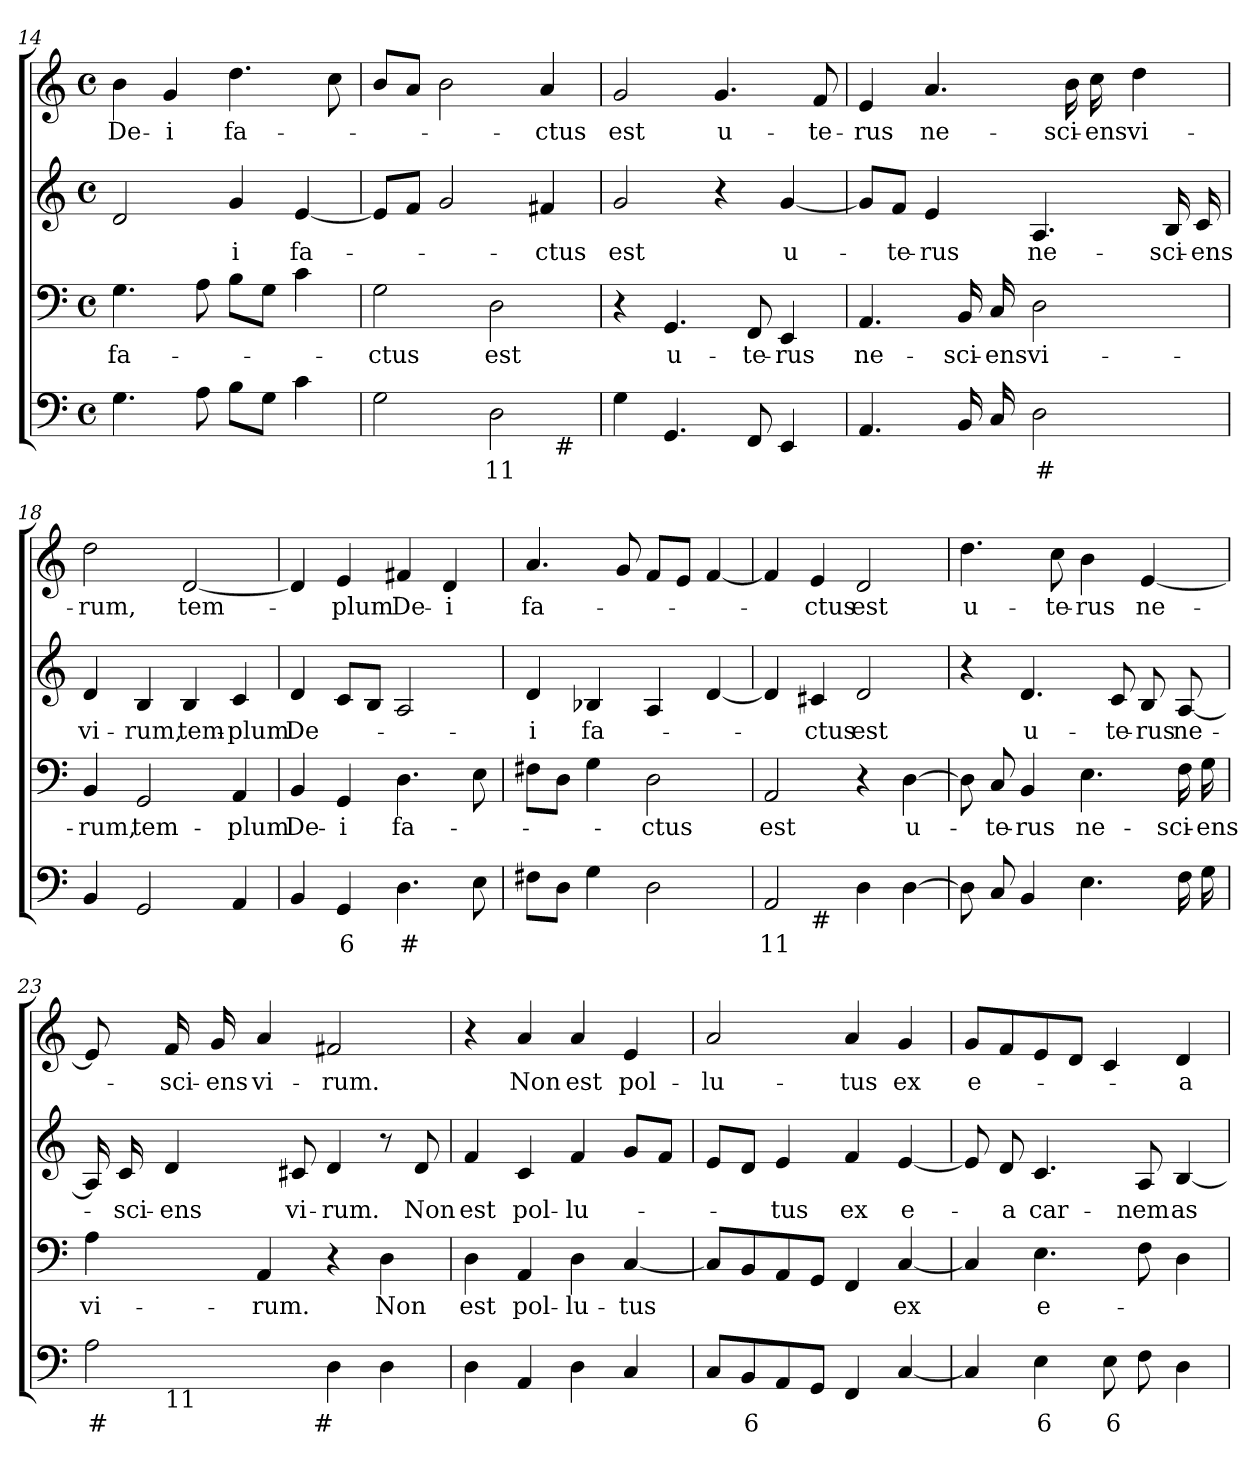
**kern	**text	**kern	**text	**kern	**text	**kern	**text
*part4	*part4	*part3	*part3	*part2	*part2	*part1	*part1
*staff4	*staff4	*staff3	*staff3	*staff2	*staff2	*staff1	*staff1
*clefF4	*	*clefF4	*	*clefG2	*	*clefG2	*
*k[]	*	*k[]	*	*k[]	*	*k[]	*
*C:	*	*C:	*	*C:	*	*C:	*
*M4/4	*	*M4/4	*	*M4/4	*	*M4/4	*
*met(c)	*	*met(c)	*	*met(c)	*	*met(c)	*
=14	=14	=14	=14	=14	=14	=14	=14
4.G\	.	4.G\	fa-	2d/	.	4b\	De-
.	.	.	.	.	.	4g/	-i
8A\	.	8A\	.	.	.	.	.
8B\L	.	8B\L	.	4g/	-i	4.dd\	fa-
8G\J	.	8G\J	.	.	.	.	.
4c\	.	4c\	.	[4e/	fa-	.	.
.	.	.	.	.	.	8cc\	.
=15	=15	=15	=15	=15	=15	=15	=15
*^	*	*	*	*	*	*	*
2G\	2ryy	.	2G\	-ctus	8e/L]	.	8b/L	.
.	.	.	.	.	8f/J	.	8a/J	.
.	.	.	.	.	2g/	.	2b\	.
2D\	4ryy	11	2D\	est	.	.	.	.
.	32ryy	.	.	.	4f#X/	-ctus	4a/	-ctus
!	!LO:TX:b:t=#	!	!	!	!	!	!	!
.	8..ryy	.	.	.	.	.	.	.
*v	*v	*	*	*	*	*	*	*
!!LO:PB:g=z
=16	=16	=16	=16	=16	=16	=16	=16
4G\	.	4r	.	2g/	est	2g/	est
4.GG/	.	4.GG/	u-	.	.	.	.
.	.	.	.	4r	.	4.g/	u-
8FF/	.	8FF/	-te-	.	.	.	.
4EE/	.	4EE/	-rus	[4g/	u-	.	.
.	.	.	.	.	.	8f/	-te-
=17	=17	=17	=17	=17	=17	=17	=17
4.AA/	.	4.AA/	ne-	8g/L]	.	4e/	-rus
.	.	.	.	8f/J	-te-	.	.
.	.	.	.	4e/	-rus	4.a/	ne-
16BB/	.	16BB/	-sci-	.	.	.	.
16C/	.	16C/	-ens	.	.	.	.
2D\	#	2D\	vi-	4.A/	ne-	.	.
.	.	.	.	.	.	16b\	-sci-
.	.	.	.	.	.	16cc\	-ens
.	.	.	.	.	.	4dd\	vi-
.	.	.	.	16B/	-sci-	.	.
.	.	.	.	16c/	-ens	.	.
=18	=18	=18	=18	=18	=18	=18	=18
4BB/	.	4BB/	-rum,	4d/	vi-	2dd\	-rum,
2GG/	.	2GG/	tem-	4B/	-rum,	.	.
.	.	.	.	4B/	tem-	[2d/	tem-
4AA/	.	4AA/	-plum	4c/	-plum	.	.
=19	=19	=19	=19	=19	=19	=19	=19
4BB/	.	4BB/	De-	4d/	De-	4d/]	.
4GG/	6	4GG/	-i	8c/L	.	4e/	-plum
.	.	.	.	8B/J	.	.	.
4.D\	#	4.D\	fa-	2A/	.	4f#X/	De-
.	.	.	.	.	.	4d/	-i
8E\	.	8E\	.	.	.	.	.
=20	=20	=20	=20	=20	=20	=20	=20
8F#X\L	.	8F#X\L	.	4d/	-i	4.a/	fa-
8D\J	.	8D\J	.	.	.	.	.
4G\	.	4G\	.	4B-X/	fa-	.	.
.	.	.	.	.	.	8g/	.
2D\	.	2D\	-ctus	4A/	.	8f/L	.
.	.	.	.	.	.	8e/J	.
.	.	.	.	[4d/	.	[4f/	.
!!LO:LB:g=z
=21	=21	=21	=21	=21	=21	=21	=21
*^	*	*	*	*	*	*	*
2AA/	4ryy	11	2AA/	est	4d/]	.	4f/]	.
!	!LO:TX:b:t=#	!	!	!	!	!	!	!
.	2.ryy	.	.	.	4c#X/	-ctus	4e/	-ctus
4D\	.	.	4r	.	2d/	est	2d/	est
[4D\	.	.	[4D\	u-	.	.	.	.
*v	*v	*	*	*	*	*	*	*
=22	=22	=22	=22	=22	=22	=22	=22
8D\]	.	8D\]	.	4r	.	4.dd\	u-
8C/	.	8C/	-te-	.	.	.	.
4BB/	.	4BB/	-rus	4.d/	u-	.	.
.	.	.	.	.	.	8cc\	-te-
4.E\	.	4.E\	ne-	.	.	4b\	-rus
.	.	.	.	8c/	-te-	.	.
.	.	.	.	8B/	-rus	[4e/	ne-
16F\	.	16F\	-sci-	[8A/	ne-	.	.
16G\	.	16G\	-ens	.	.	.	.
=23	=23	=23	=23	=23	=23	=23	=23
*^	*	*	*	*	*	*	*
2A\	8ryy	#	4A\	vi-	16A/]	.	8e/]	.
.	.	.	.	.	16c/	-sci-	.	.
!	!LO:TX:b:t=11	!	!	!	!	!	!	!
.	2..ryy	.	.	.	4d/	-ens	16f/	-sci-
.	.	.	.	.	.	.	16g/	-ens
.	.	.	4AA/	-rum.	.	.	4a/	vi-
.	.	.	.	.	8c#X/	vi-	.	.
4D\	.	#	4r	.	4d/	-rum.	2f#X/	-rum.
4D\	.	.	4D\	Non	8r	.	.	.
.	.	.	.	.	8d/	Non	.	.
*v	*v	*	*	*	*	*	*	*
=24	=24	=24	=24	=24	=24	=24	=24
4D\	.	4D\	est	4f/	est	4r	.
4AA/	.	4AA/	pol-	4c/	pol-	4a/	Non
4D\	.	4D\	-lu-	4f/	-lu-	4a/	est
4C/	.	[4C/	-tus	8g/L	.	4e/	pol-
.	.	.	.	8f/J	.	.	.
=25	=25	=25	=25	=25	=25	=25	=25
8C/L	.	8C/L]	.	8e/L	.	2a/	-lu-
8BB/	6	8BB/	.	8d/J	.	.	.
8AA/	.	8AA/	.	4e/	-tus	.	.
8GG/J	.	8GG/J	.	.	.	.	.
4FF/	.	4FF/	.	4f/	ex	4a/	-tus
[4C/	.	[4C/	ex	[4e/	e-	4g/	ex
!!LO:LB:g=z
=26	=26	=26	=26	=26	=26	=26	=26
4C/]	.	4C/]	.	8e/]	.	8g/L	e-
.	.	.	.	8d/	-a	8f/	.
4E\	6	4.E\	e-	4.c/	car-	8e/	.
.	.	.	.	.	.	8d/J	.
8E\	6	.	.	.	.	4c/	.
8F\	.	8F\	.	8A/	-nem	.	.
4D\	.	4D\	.	[4B/	as-	4d/	-a
=	=	=	=	=	=	=	=
*-	*-	*-	*-	*-	*-	*-	*-
